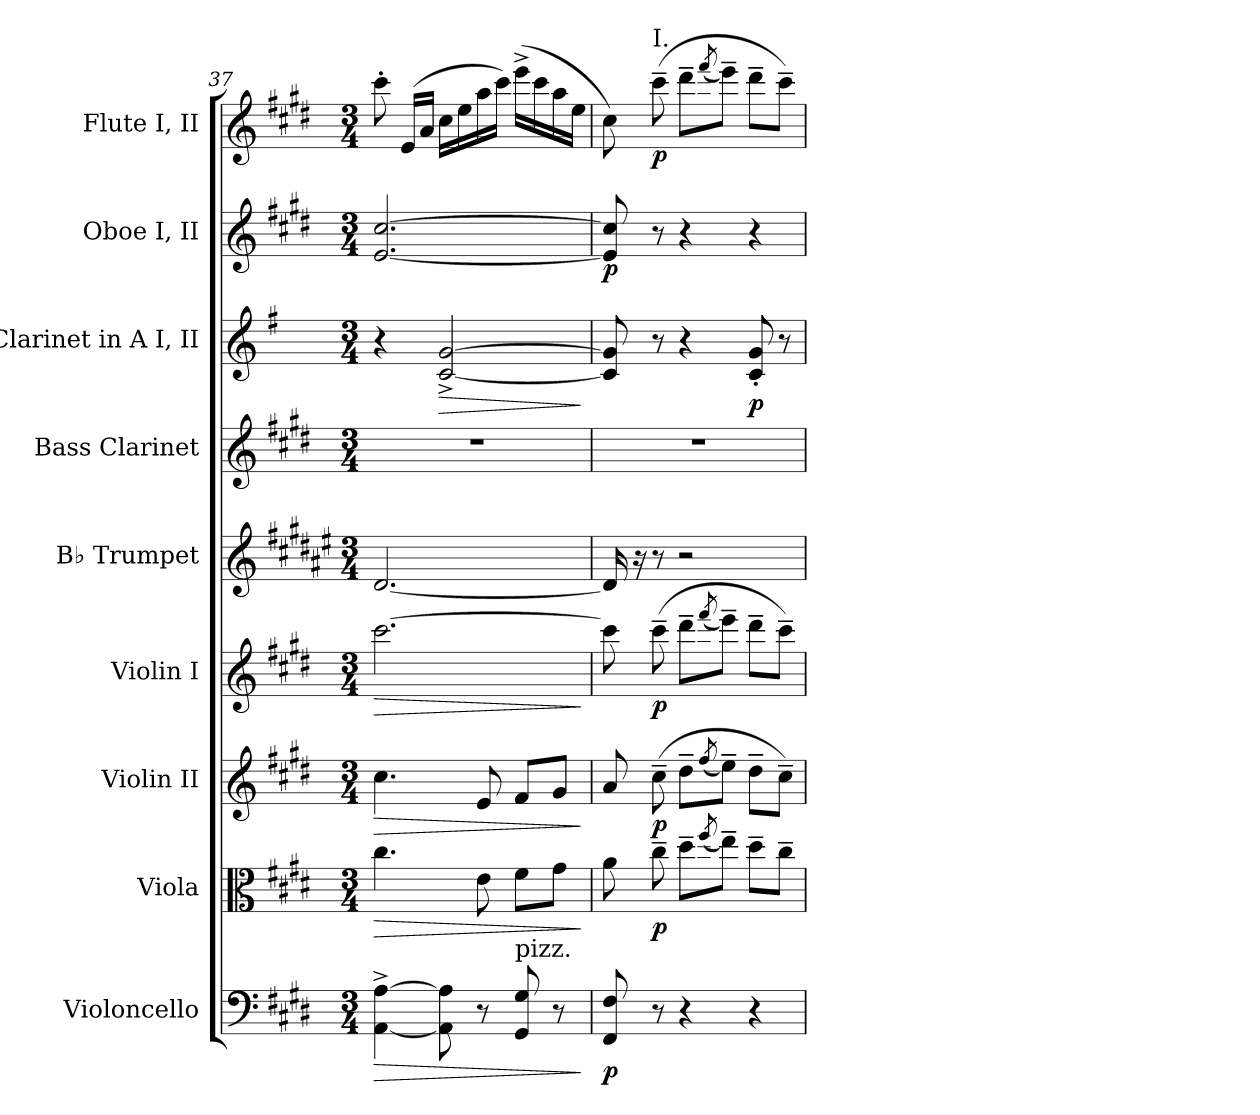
**kern	**dynam	**kern	**dynam	**kern	**dynam	**kern	**dynam	**kern	**kern	**kern	**dynam	**kern	**dynam	**kern	**dynam
*part9	*part9	*part8	*part8	*part7	*part7	*part6	*part6	*part5	*part4	*part3	*part3	*part2	*part2	*part1	*part1
*staff9	*staff9	*staff8	*staff8	*staff7	*staff7	*staff6	*staff6	*staff5	*staff4	*staff3	*staff3	*staff2	*staff2	*staff1	*staff1
*I"Violoncello	*	*I"Viola	*	*I"Violin II	*	*I"Violin I	*	*I"B♭ Trumpet	*I"Bass Clarinet	*I"Clarinet in A I, II	*	*I"Oboe I, II	*	*I"Flute I, II	*
*I'Vc.	*	*I'Va.	*	*I'Vn. II	*	*I'Vn. I	*	*I'B♭ Tpt.	*I'B. Cl.	*	*	*I'Ob. I, II	*	*I'Fl. I, II	*
*clefF4	*	*clefC3	*	*clefG2	*	*clefG2	*	*clefG2	*clefG2	*clefG2	*	*clefG2	*	*clefG2	*
*	*	*	*	*	*	*	*	*ITrd1c2	*ITrd9c15	*ITrd2c3	*	*	*	*	*
*k[f#c#g#d#]	*	*k[f#c#g#d#]	*	*k[f#c#g#d#]	*	*k[f#c#g#d#]	*	*k[f#c#g#d#]	*k[f#c#g#d#]	*k[f#c#g#d#]	*	*k[f#c#g#d#]	*	*k[f#c#g#d#]	*
*M3/4	*	*M3/4	*	*M3/4	*	*M3/4	*	*M3/4	*M3/4	*M3/4	*	*M3/4	*	*M3/4	*
=37	=37	=37	=37	=37	=37	=37	=37	=37	=37	=37	=37	=37	=37	=37	=37
!	!LO:HP:b	!	!LO:HP:b	!	!LO:HP:b	!	!LO:HP:b	!	!	!	!	!	!	!	!
[4AA\^ [4A\^	>	4.cc#\	>	4.cc#\	>	[2.ccc#\	>	[2.c#/	2.r	4r	.	[2.e/ [2.cc#/	.	8ccc#'\	.
.	.	.	.	.	.	.	.	.	.	.	.	.	.	(>16e/LL	.
.	.	.	.	.	.	.	.	.	.	.	.	.	.	16a/JJ	.
!	!	!	!	!	!	!	!	!	!	!	!LO:HP:b	!	!	!	!
8AA\] 8A\]	.	.	.	.	.	.	.	.	.	[2A/^ [2e/^	>	.	.	16cc#\LL	.
.	.	.	.	.	.	.	.	.	.	.	.	.	.	16ee\	.
8r	.	8e\	.	8e/	.	.	.	.	.	.	.	.	.	16aa\	.
.	.	.	.	.	.	.	.	.	.	.	.	.	.	16ccc#\JJ)	.
!LO:TX:a:t=pizz.	!	!	!	!	!	!	!	!	!	!	!	!	!	!	!
8GG#/ 8G#/	.	8f#\L	.	8f#/L	.	.	.	.	.	.	.	.	.	(>16eee^\LL	.
.	.	.	.	.	.	.	.	.	.	.	.	.	.	16ccc#\	.
8r	.	8g#\J	.	8g#/J	.	.	.	.	.	.	.	.	.	16aa\	.
.	.	.	.	.	.	.	.	.	.	.	.	.	.	16ee\JJ	.
.	]	.	]	.	]	.	]	.	.	.	]	.	.	.	.
=38	=38	=38	=38	=38	=38	=38	=38	=38	=38	=38	=38	=38	=38	=38	=38
!	!LO:DY:b	!	!	!	!	!	!	!	!	!	!	!	!LO:DY:b	!	!
8FF#/ 8F#/	p	8a\	.	8a/	.	8ccc#\]	.	16c#/]	2.r	8A/] 8e/]	.	8e/] 8cc#/]	p	8cc#\)	.
.	.	.	.	.	.	.	.	16r	.	.	.	.	.	.	.
!	!	!	!	!	!	!	!	!	!	!	!	!	!	!LO:TX:a:t=I.	!
!	!	!	!LO:DY:b	!	!LO:DY:b	!	!LO:DY:b	!	!	!	!	!	!	!	!LO:DY:b
8r	.	8cc#~\	p	(>8cc#~\	p	(>8ccc#~\	p	8r	.	8r	.	8r	.	(>8ccc#~\	p
4r	.	8dd#~\L	.	8dd#~\L	.	8ddd#~\L	.	2r	.	4r	.	4r	.	8ddd#~\L	.
.	.	(<8qff#/	.	(<8qff#/	.	(<8qfff#/	.	.	.	.	.	.	.	(<8qfff#/	.
.	.	8ee~\J)	.	8ee~\J)	.	8eee~\J)	.	.	.	.	.	.	.	8eee~\J)	.
!	!	!	!	!	!	!	!	!	!	!	!LO:DY:b	!	!	!	!
4r	.	8dd#~\L	.	8dd#~\L	.	8ddd#~\L	.	.	.	8A/' 8e/'	p	4r	.	8ddd#~\L	.
.	.	8cc#~\J	.	8cc#~\J)	.	8ccc#~\J)	.	.	.	8r	.	.	.	8ccc#~\J)	.
=	=	=	=	=	=	=	=	=	=	=	=	=	=	=	=
*-	*-	*-	*-	*-	*-	*-	*-	*-	*-	*-	*-	*-	*-	*-	*-
